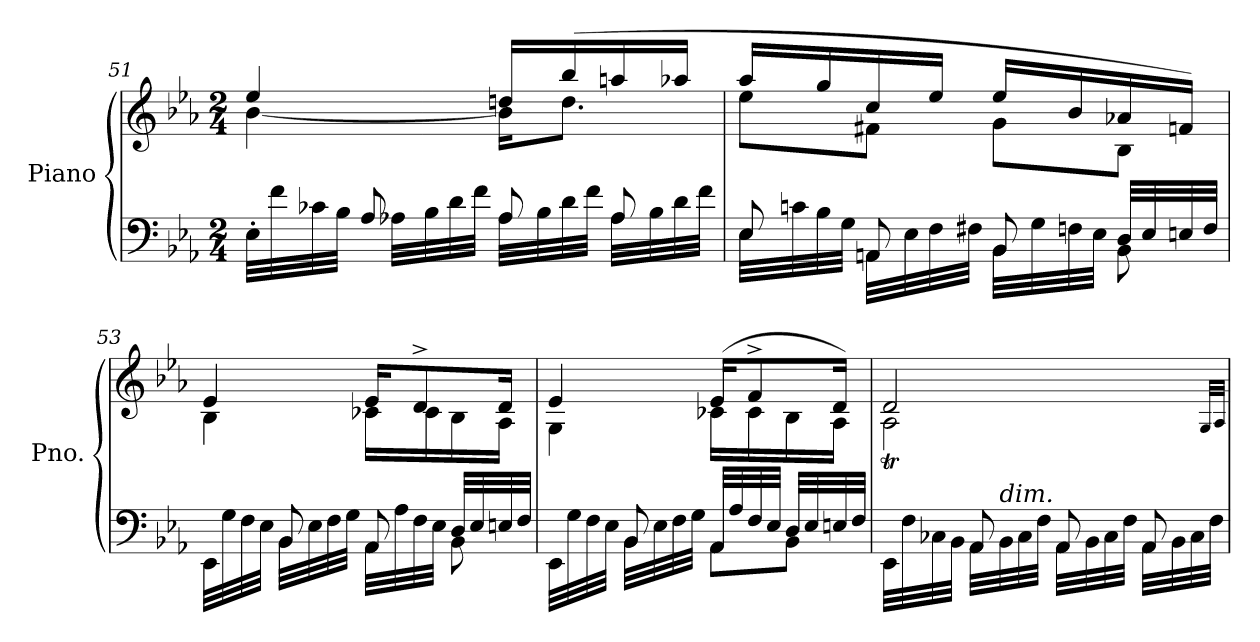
**kern	**kern
*part1	*part1
*staff2	*staff1
*I"Piano	*
*I'Pno.	*
*clefF4	*clefG2
*k[b-e-a-]	*k[b-e-a-]
*M2/4	*M2/4
=51	=51
*^	*^
*	*	*	*^
8ryy	32E-'\LLL	4ee-/	[4b-\	8ryy
.	32f\	.	.	.
.	32c-X\	.	.	.
.	32B-\JJJ	.	.	.
8A-/	32A-X\LLL	.	.	4.ryy
.	32B-\	.	.	.
.	32d\	.	.	.
.	32f\JJJ	.	.	.
8A-/	32A-\LLL	16ddn/LL	16b-\KL]	.
.	32B-\	.	.	.
.	32d\	(>16bb-/	8.dd\J	.
.	32f\JJJ	.	.	.
8A-/	32A-\LLL	16aan/	.	.
.	32B-\	.	.	.
.	32d\	16aa-X/JJ	.	.
.	32f\JJJ	.	.	.
*	*	*	*v	*v
!!LO:LB:g=z
=52	=52	=52	=52
8E-/	32E-\LLL	16aa-/LL	8ee-\L
.	32cn\	.	.
.	32B-\	16gg/	.
.	32G\JJJ	.	.
8AAn/	32AA\LLL	16cc/	8f#X\J
.	32E-\	.	.
.	32F\	16ee-/JJ	.
.	32F#X\JJJ	.	.
8BB-/	32BB-\LLL	16ee-/LL	8g\L
.	32G\	.	.
.	32Fn\	16b-/	.
.	32E-\JJJ	.	.
32D/LLL	8BB-\	16a-X/	8B-\J
32E-/	.	.	.
32En/	.	16fn/JJ)	.
32F/JJJ	.	.	.
=53	=53	=53	=53
8ryy	32EE-\LLL	4e-/	4B-\
.	32G\	.	.
.	32F\	.	.
.	32E-\JJJ	.	.
8BB-/	32BB-\LLL	.	.
.	32E-\	.	.
.	32F\	.	.
.	32G\JJJ	.	.
8AA-/	32AA-\LLL	16e-/KL	16c-X\LL
.	32A-\	.	.
.	32F\	8d^/	16c-\
.	32E-\JJJ	.	.
32D/LLL	8BB-\	.	16B-\
32E-/	.	.	.
32En/	.	16d/Jk	16A-\JJ
32F/JJJ	.	.	.
=54	=54	=54	=54
8ryy	32EE-\LLL	4e-/	4G\
.	32G\	.	.
.	32F\	.	.
.	32E-\JJJ	.	.
8BB-/	32BB-\LLL	.	.
.	32E-\	.	.
.	32F\	.	.
.	32G\JJJ	.	.
32AA-/LLL	8AA-\L	(>16e-/KL	16c-X\LL
32A-/	.	.	.
32F/	.	8f^/	16c-\
32E-/JJJ	.	.	.
32D/LLL	8BB-\J	.	16B-\
32E-/	.	.	.
32En/	.	16d/Jk)	16A-\JJ
32F/JJJ	.	.	.
!!LO:LB:g=z	!!
=55	=55	=55	=55
8ryy	32EE-\LLL	2d/	2A-T\
.	32F\	.	.
.	32C-X\	.	.
.	32BB-\JJJ	.	.
8AA-/	32AA-\LLL	.	.
!	!LO:TX:a:i:t=dim.	!	!
.	32BB-\	.	.
.	32C-\	.	.
.	32F\JJJ	.	.
8AA-/	32AA-\LLL	.	.
.	32BB-\	.	.
.	32C-\	.	.
.	32F\JJJ	.	.
8AA-/	32AA-\LLL	.	.
.	32BB-\	.	.
.	32C-\	.	.
.	32F\JJJ	.	.
*v	*v	*	*
*	*v	*v
.	32qG/LLL
.	32qA-/JJJ
=	=
*-	*-
